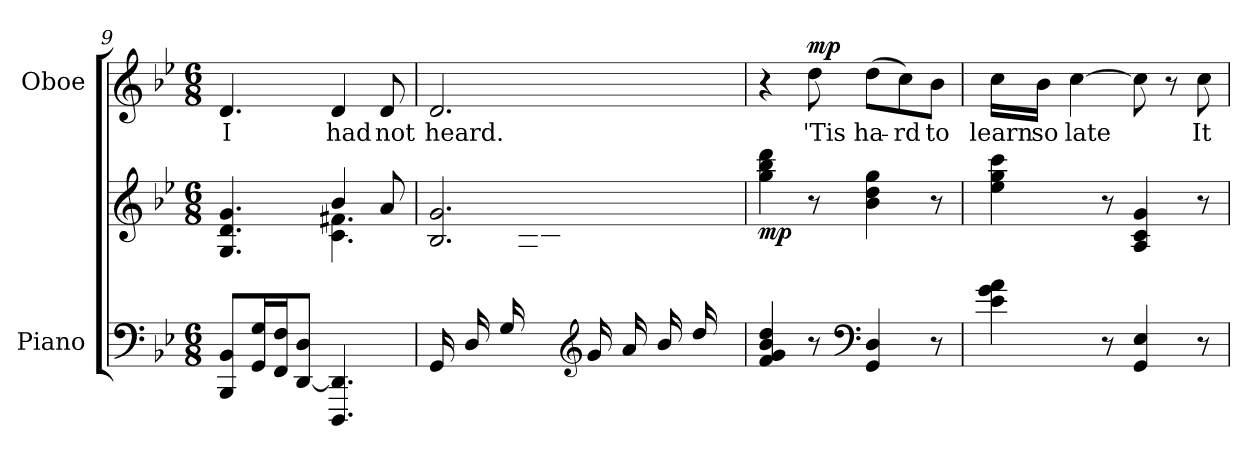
**kern	**kern	**dynam	**kern	**text	**dynam
*part2	*part2	*part2	*part1	*part1	*part1
*staff3	*staff2	*staff2/3	*staff1	*staff1	*staff1
*I"Piano	*	*	*I"Oboe	*	*
*I'Pno	*	*	*I'Ob.	*	*
*clefF4	*clefG2	*	*clefG2	*	*
*k[b-e-]	*k[b-e-]	*	*k[b-e-]	*	*
*M6/8	*M6/8	*	*M6/8	*	*
=9	=9	=9	=9	=9	=9
*	*^	*	*	*	*
!	!	!	!	!	!LO:LY:b	!
8BBB-/ 8BB-/L	4.G/ 4.d/ 4.g/	4.ryy	.	4.d/	I	.
16GG/ 16G/L	.	.	.	.	.	.
16FF/ 16F/J	.	.	.	.	.	.
[8DD/ 8D/J	.	.	.	.	.	.
!	!	!	!	!	!LO:LY:b	!
4.DDD/ 4.DD/]	4b-/	4.c\ 4.f#X\	.	4d/	had	.
!	!	!	!	!	!LO:LY:b	!
.	8a/	.	.	8d/	not	.
=10	=10	=10	=10	=10	=10	=10
!	!	!	!	!	!LO:LY:b	!
(>16GG/LL	2.B-/ 2.g/	8.ryy	.	2.d/	heard.	.
16D/	.	.	.	.	.	.
16G/	.	.	.	.	.	.
8.ryy	.	16A\	.	.	.	.
.	.	16B-\	.	.	.	.
.	.	16d\JJ	.	.	.	.
*clefG2	*	*	*	*	*	*
16g/LL	.	4ryy	.	.	.	.
16a/	.	.	.	.	.	.
16b-/	.	.	.	.	.	.
16dd/J	.	.	.	.	.	.
8ryy	.	8gg\J)	.	.	.	.
=11	=11	=11	=11	=11	=11	=11
!	!	!	!LO:DY:b	!	!	!
*	*v	*v	*	*	*	*
4f/ 4g/ 4b-/ 4dd/	4gg\ 4bb-\ 4ddd\	mp	4r	.	.
!	!	!	!	!LO:LY:b	!LO:DY:a
8r	8r	.	8dd\	'Tis	mp
*clefF4	*	*	*	*	*
!	!	!	!	!LO:LY:b	!
4GG/ 4D/	4b-\ 4dd\ 4gg\	.	(>8dd\L	ha-	.
!	!	!	!	!LO:LY:b	!
.	.	.	8cc\)	-rd	.
!	!	!	!	!LO:LY:b	!
8r	8r	.	8b-\J	to	.
!!LO:PB:g=z
=12	=12	=12	=12	=12	=12
!	!	!	!	!LO:LY:b	!
4e-\ 4g\ 4a\	4ee-\ 4gg\ 4ccc\	.	16cc\LL	learn	.
!	!	!	!	!LO:LY:b	!
.	.	.	16b-\JJ	so	.
!	!	!	!	!LO:LY:b	!
.	.	.	[4cc\	late	.
8r	8r	.	.	.	.
4GG/ 4E-/	4A/ 4c/ 4g/	.	8cc\]	.	.
.	.	.	8r	.	.
!	!	!	!	!LO:LY:b	!
8r	8r	.	8cc\	It	.
=	=	=	=	=	=
*-	*-	*-	*-	*-	*-
